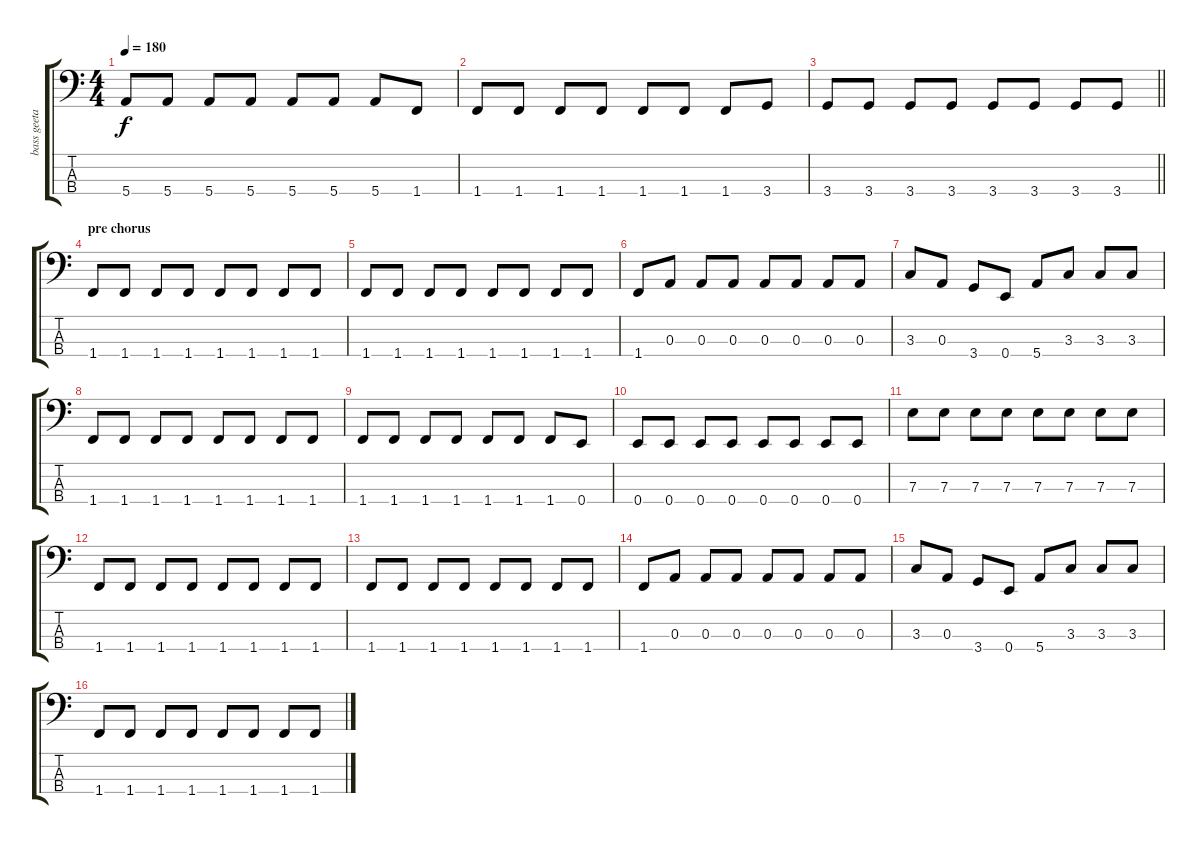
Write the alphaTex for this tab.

\track ("bass geetar" "bass geeta") {instrument electricbasspick}
\staff {score tabs}
\tuning (G2 D2 A1 E1) {hide}
\ts (4 4)
\tempo 180
\clef f4
\ks c
5.4.8{dy f} 5.4.8 5.4.8 5.4.8 5.4.8 5.4.8 5.4.8 1.4.8 |
1.4.8 1.4.8 1.4.8 1.4.8 1.4.8 1.4.8 1.4.8 3.4.8 |
\barLineRight lightlight
3.4.8 3.4.8 3.4.8 3.4.8 3.4.8 3.4.8 3.4.8 3.4.8 |
\section ("" "pre chorus")
1.4.8 1.4.8 1.4.8 1.4.8 1.4.8 1.4.8 1.4.8 1.4.8 |
1.4.8 1.4.8 1.4.8 1.4.8 1.4.8 1.4.8 1.4.8 1.4.8 |
1.4.8 0.3.8 0.3.8 0.3.8 0.3.8 0.3.8 0.3.8 0.3.8 |
3.3.8 0.3.8 3.4.8 0.4.8 5.4.8 3.3.8 3.3.8 3.3.8 |
1.4.8 1.4.8 1.4.8 1.4.8 1.4.8 1.4.8 1.4.8 1.4.8 |
1.4.8 1.4.8 1.4.8 1.4.8 1.4.8 1.4.8 1.4.8 0.4.8 |
0.4.8 0.4.8 0.4.8 0.4.8 0.4.8 0.4.8 0.4.8 0.4.8 |
7.3.8 7.3.8 7.3.8 7.3.8 7.3.8 7.3.8 7.3.8 7.3.8 |
1.4.8 1.4.8 1.4.8 1.4.8 1.4.8 1.4.8 1.4.8 1.4.8 |
1.4.8 1.4.8 1.4.8 1.4.8 1.4.8 1.4.8 1.4.8 1.4.8 |
1.4.8 0.3.8 0.3.8 0.3.8 0.3.8 0.3.8 0.3.8 0.3.8 |
3.3.8 0.3.8 3.4.8 0.4.8 5.4.8 3.3.8 3.3.8 3.3.8 |
1.4.8 1.4.8 1.4.8 1.4.8 1.4.8 1.4.8 1.4.8 1.4.8
